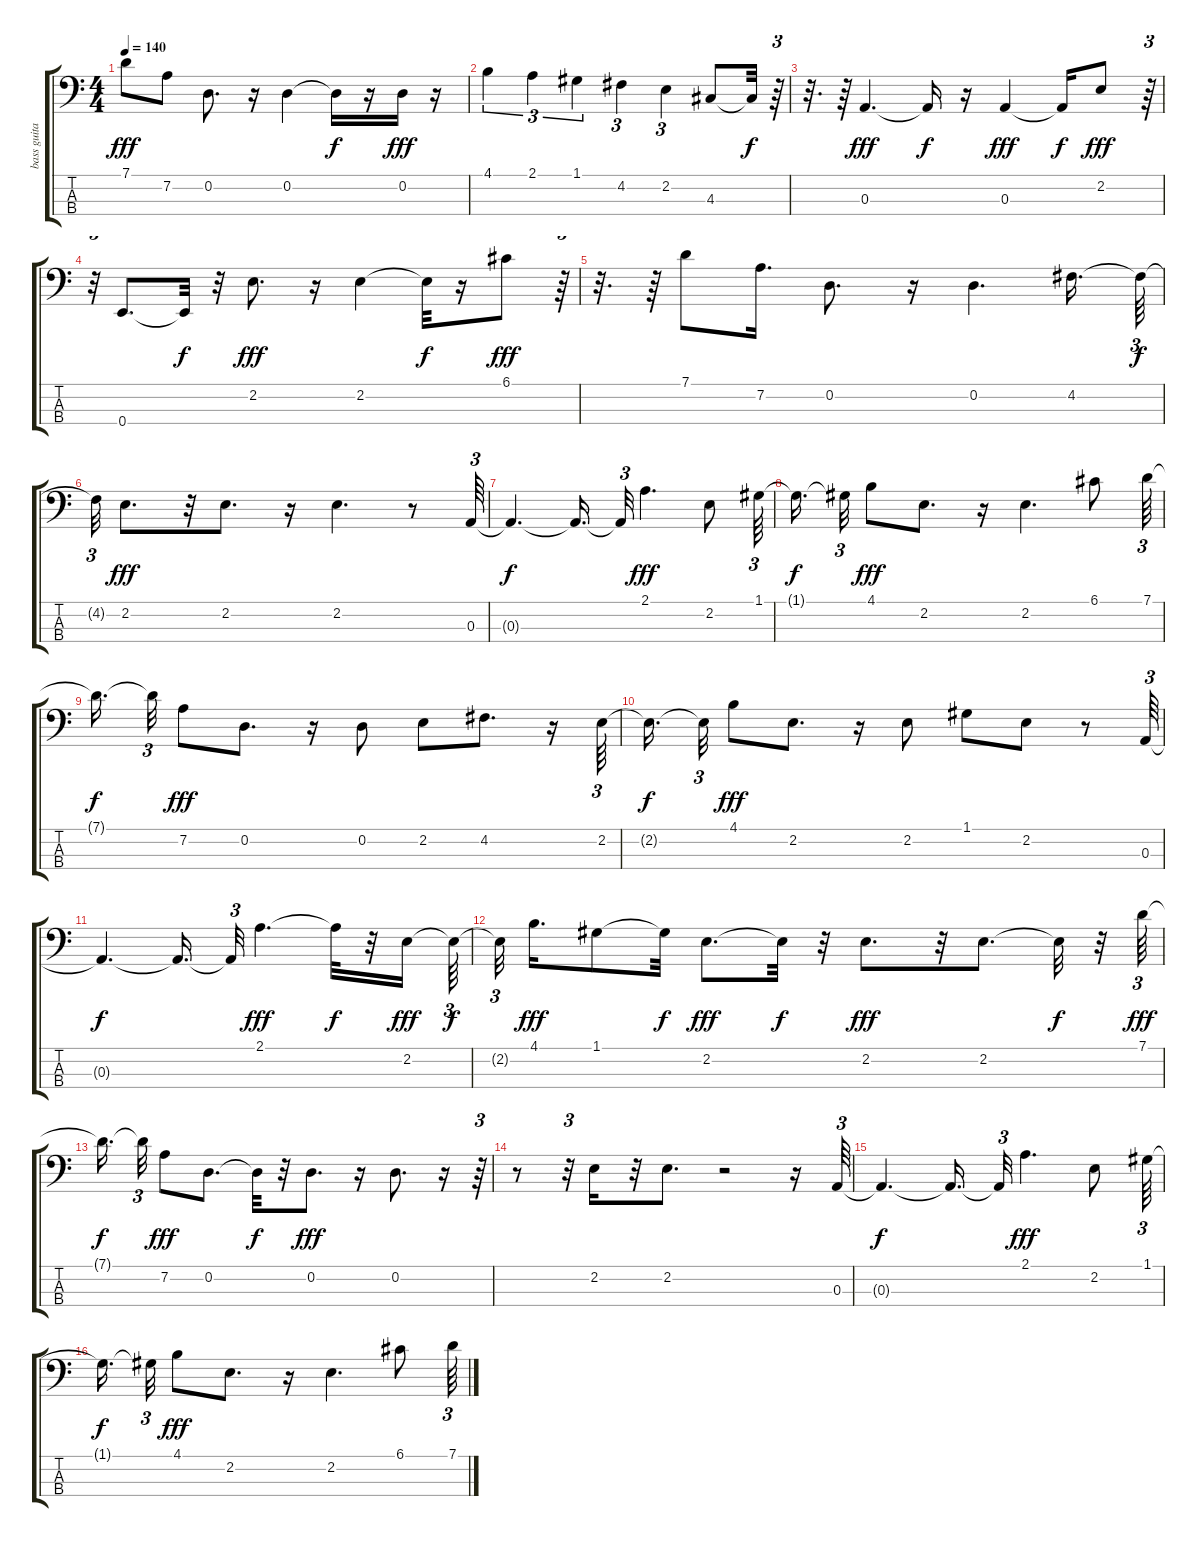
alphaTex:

\track ("bass guitar" "bass guita") {instrument fretlessbass}
\staff {score tabs}
\tuning (G2 D2 A1 E1) {hide}
\ts (4 4)
\tempo 140
\clef f4
\ks c
7.1.8{dy fff} 7.2.8 0.2.8{d} r.16 0.2.4 0.2{t}.16{dy f} r.16 0.2.16{dy fff} r.16 |
4.1.4{tu (3 2)} 2.1.4{tu (3 2)} 1.1.4{tu (3 2)} 4.2.4{tu (3 2)} 2.2.4{tu (3 2)} 4.3.8 4.3{t}.32{dy f} r.64{tu (3 2)} |
r.32{d} r.64 0.3.4{d dy fff} 0.3{t}.16{dy f} r.16 0.3.4{dy fff} 0.3{t}.16{dy f} 2.2.8{dy fff} r.64{tu (3 2)} |
r.32{tu (3 2)} 0.4.8{d} 0.4{t}.32{dy f} r.32 2.2.8{d dy fff} r.16 2.2.4 2.2{t}.32{dy f} r.16 6.1.8{dy fff} r.64{tu (3 2)} |
r.32{d} r.64 7.1.8 7.2.16{d} 0.2.8{d} r.16 0.2.4{d} 4.2.16{d} 4.2{t}.64{tu (3 2) dy f} |
4.2{t}.32{tu (3 2)} 2.2.8{d dy fff} r.32 2.2.8{d} r.16 2.2.4{d} r.8 0.3.64{tu (3 2)} |
0.3{t}.4{d dy f} 0.3{t}.16{d} 0.3{t}.32{tu (3 2)} 2.1.4{d dy fff} 2.2.8 1.1.64{tu (3 2)} |
1.1{t}.16{d dy f} 1.1{t}.32{tu (3 2)} 4.1.8{dy fff} 2.2.8{d} r.16 2.2.4{d} 6.1.8 7.1.64{tu (3 2)} |
7.1{t}.16{d dy f} 7.1{t}.32{tu (3 2)} 7.2.8{dy fff} 0.2.8{d} r.16 0.2.8 2.2.8 4.2.8{d} r.16 2.2.64{tu (3 2)} |
2.2{t}.16{d dy f} 2.2{t}.32{tu (3 2)} 4.1.8{dy fff} 2.2.8{d} r.16 2.2.8 1.1.8 2.2.8 r.8 0.3.64{tu (3 2)} |
0.3{t}.4{d dy f} 0.3{t}.16{d} 0.3{t}.32{tu (3 2)} 2.1.4{d dy fff} 2.1{t}.32{dy f} r.32 2.2.16{dy fff} 2.2{t}.64{tu (3 2) dy f} |
2.2{t}.32{tu (3 2)} 4.1.16{d dy fff} 1.1.8 1.1{t}.32{dy f} 2.2.8{d dy fff} 2.2{t}.32{dy f} r.32 2.2.8{d dy fff} r.32 2.2.8{d} 2.2{t}.32{dy f} r.32 7.1.64{tu (3 2) dy fff} |
7.1{t}.16{d dy f} 7.1{t}.32{tu (3 2)} 7.2.8{dy fff} 0.2.8{d} 0.2{t}.32{dy f} r.32 0.2.8{d dy fff} r.16 0.2.8{d} r.16 r.64{tu (3 2)} |
r.8 r.32{tu (3 2)} 2.2.16 r.32 2.2.8{d} r.2 r.16 0.3.64{tu (3 2)} |
0.3{t}.4{d dy f} 0.3{t}.16{d} 0.3{t}.32{tu (3 2)} 2.1.4{d dy fff} 2.2.8 1.1.64{tu (3 2)} |
1.1{t}.16{d dy f} 1.1{t}.32{tu (3 2)} 4.1.8{dy fff} 2.2.8{d} r.16 2.2.4{d} 6.1.8 7.1.64{tu (3 2)}
